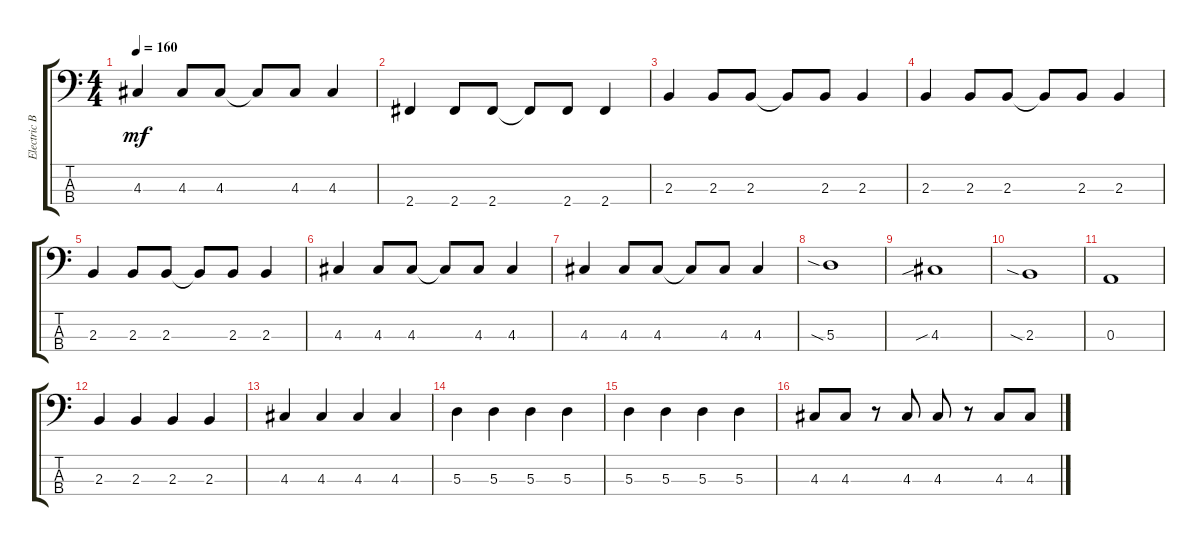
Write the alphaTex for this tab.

\track ("Electric Bass" "Electric B") {instrument electricbassfinger}
\staff {score tabs}
\tuning (G2 D2 A1 E1) {hide}
\ts (4 4)
\tempo 160
\clef f4
\ks c
4.3.4{dy mf} 4.3.8 4.3.8 4.3{t}.8 4.3.8 4.3.4 |
2.4.4 2.4.8 2.4.8 2.4{t}.8 2.4.8 2.4.4 |
2.3.4 2.3.8 2.3.8 2.3{t}.8 2.3.8 2.3.4 |
2.3.4 2.3.8 2.3.8 2.3{t}.8 2.3.8 2.3.4 |
2.3.4 2.3.8 2.3.8 2.3{t}.8 2.3.8 2.3.4 |
4.3.4 4.3.8 4.3.8 4.3{t}.8 4.3.8 4.3.4 |
4.3.4 4.3.8 4.3.8 4.3{t}.8 4.3.8 4.3.4 |
5.3{sia}.1 |
4.3{sib}.1 |
2.3{sia}.1 |
0.3.1 |
2.3.4 2.3.4 2.3.4 2.3.4 |
4.3.4 4.3.4 4.3.4 4.3.4 |
5.3.4 5.3.4 5.3.4 5.3.4 |
5.3.4 5.3.4 5.3.4 5.3.4 |
4.3.8 4.3.8 r.8 4.3.8 4.3.8 r.8 4.3.8 4.3.8
